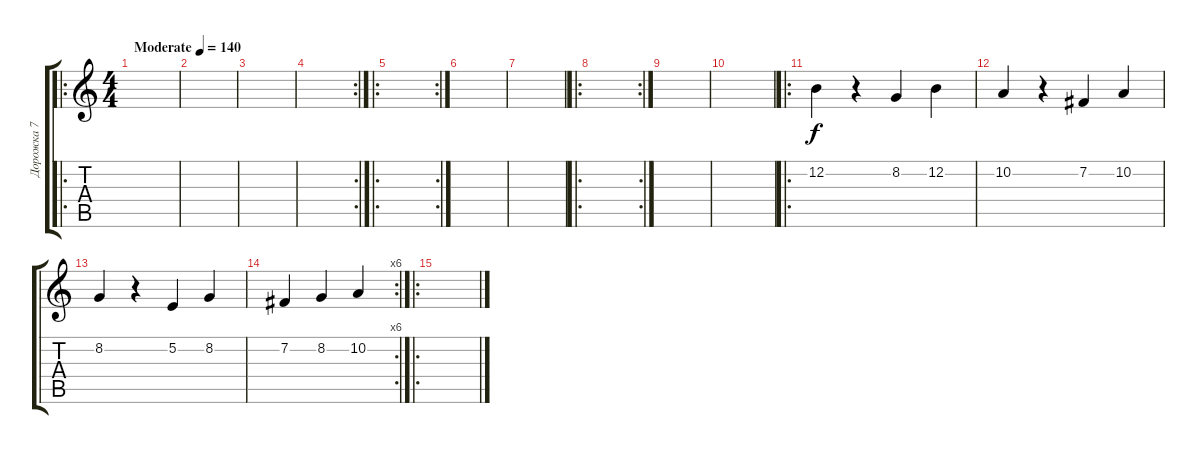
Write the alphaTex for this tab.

\track ("Дорожка 7" "Дорожка 7") {mute instrument harpsichord}
\staff {score tabs}
\tuning (E4 B3 G3 D3 A2 E2) {hide}
\ro
\ts (4 4)
\tempo (140 "Moderate")
\clef g2
\ks c
|
|
|
\rc 2
|
\ro
\rc 2
|
|
|
\ro
\rc 2
|
|
|
\ro
12.2.4 r.4 8.2.4 12.2.4 |
10.2.4 r.4 7.2.4 10.2.4 |
8.2.4 r.4 5.2.4 8.2.4 |
\rc 6
7.2.4 8.2.4 10.2.4 |
\ro
